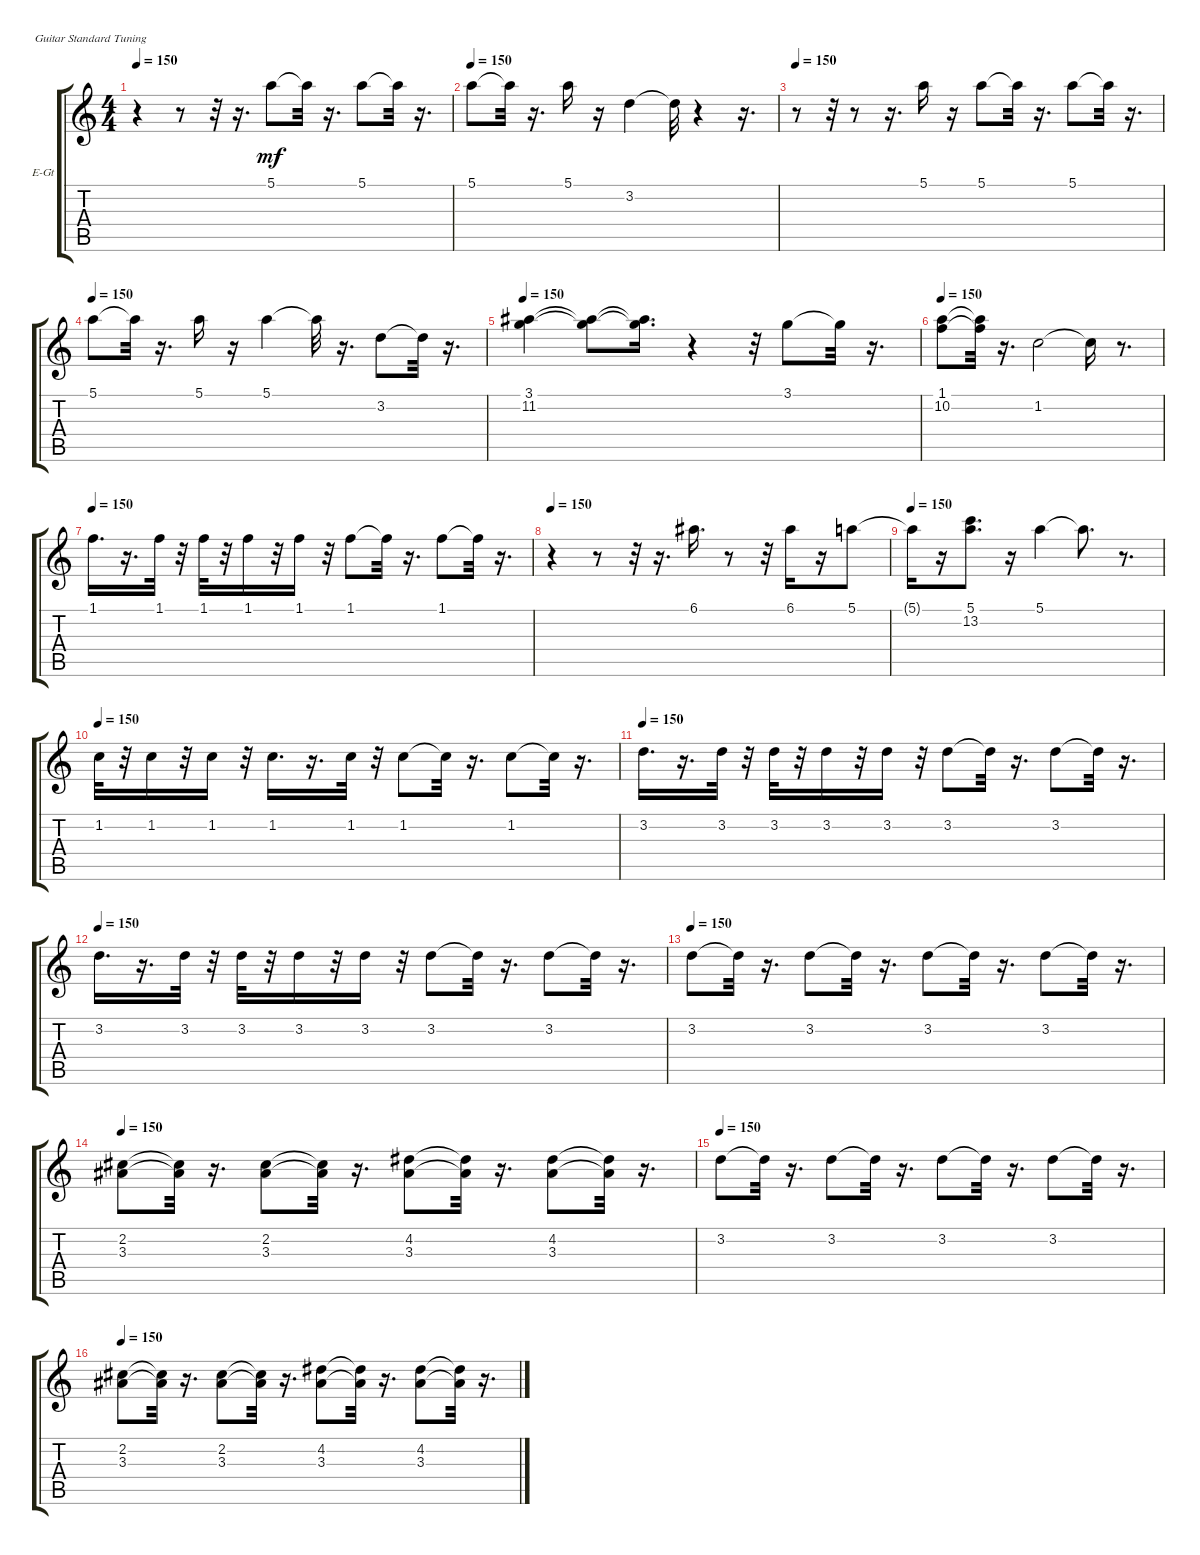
\bracketExtendMode groupsimilarinstruments
\firstSystemTrackNameOrientation horizontal
\otherSystemsTrackNameOrientation horizontal
\track ("Muted Guitar" "E-Gt") {instrument electricguitarclean}
\staff {score tabs}
\tuning (E4 B3 G3 D3 A2 E2)
\ts (4 4)
\tempo 150
\clef g2
\ks c
r.4{dy mf} r.8 r.32 r.16{d} 5.1.8 5.1{t}.32 r.16{d} 5.1.8 5.1{t}.32 r.16{d} |
\tempo 150
5.1.8 5.1{t}.32 r.16{d} 5.1.16 r.16 3.2.4 3.2{t}.32 r.4 r.16{d} |
\tempo 150
r.8 r.32 r.8 r.16{d} 5.1.16 r.16 5.1.8 5.1{t}.32 r.16{d} 5.1.8 5.1{t}.32 r.16{d} |
\tempo 150
5.1.8 5.1{t}.32 r.16{d} 5.1.16 r.16 5.1.4 5.1{t}.32 r.16{d} 3.2.8 3.2{t}.32 r.16{d} |
\tempo 150
(3.1 11.2).4 (3.1{t} 11.2{t}).8 (3.1{t} 11.2{t}).16{d} r.4 r.32 3.1.8 3.1{t}.32 r.16{d} |
\tempo 150
(1.1 10.2).8 (1.1{t} 10.2{t}).32 r.16{d} 1.2.2 1.2{t}.16 r.8{d} |
\tempo 150
1.1.16{d} r.16{d} 1.1.32 r.32 1.1.32 r.32 1.1.16 r.32 1.1.16 r.32 1.1.8 1.1{t}.32 r.16{d} 1.1.8 1.1{t}.32 r.16{d} |
\tempo 150
r.4 r.8 r.32 r.16{d} 6.1.16{d} r.8 r.32 6.1.16 r.16 5.1.8 |
\tempo 150
5.1{t}.16 r.16 (5.1 13.2).8{d} r.16 5.1.4 5.1{t}.8{d} r.8{d} |
\tempo 150
1.2.32 r.32 1.2.16 r.32 1.2.16 r.32 1.2.16{d} r.16{d} 1.2.32 r.32 1.2.8 1.2{t}.32 r.16{d} 1.2.8 1.2{t}.32 r.16{d} |
\tempo 150
3.2.16{d} r.16{d} 3.2.32 r.32 3.2.32 r.32 3.2.16 r.32 3.2.16 r.32 3.2.8 3.2{t}.32 r.16{d} 3.2.8 3.2{t}.32 r.16{d} |
\tempo 150
3.2.16{d} r.16{d} 3.2.32 r.32 3.2.32 r.32 3.2.16 r.32 3.2.16 r.32 3.2.8 3.2{t}.32 r.16{d} 3.2.8 3.2{t}.32 r.16{d} |
\tempo 150
3.2.8 3.2{t}.32 r.16{d} 3.2.8 3.2{t}.32 r.16{d} 3.2.8 3.2{t}.32 r.16{d} 3.2.8 3.2{t}.32 r.16{d} |
\tempo 150
(3.3 2.2).8 (3.3{t} 2.2{t}).32 r.16{d} (3.3 2.2).8 (3.3{t} 2.2{t}).32 r.16{d} (3.3 4.2).8 (3.3{t} 4.2{t}).32 r.16{d} (3.3 4.2).8 (3.3{t} 4.2{t}).32 r.16{d} |
\tempo 150
3.2.8 3.2{t}.32 r.16{d} 3.2.8 3.2{t}.32 r.16{d} 3.2.8 3.2{t}.32 r.16{d} 3.2.8 3.2{t}.32 r.16{d} |
\tempo 150
(3.3 2.2).8 (3.3{t} 2.2{t}).32 r.16{d} (3.3 2.2).8 (3.3{t} 2.2{t}).32 r.16{d} (3.3 4.2).8 (3.3{t} 4.2{t}).32 r.16{d} (3.3 4.2).8 (3.3{t} 4.2{t}).32 r.16{d}
